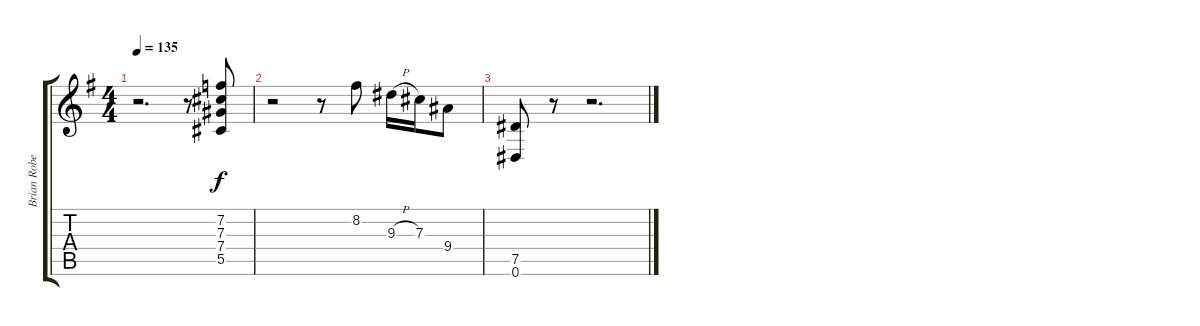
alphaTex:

\track ("Brian Robertson" "Brian Robe") {instrument overdrivenguitar}
\staff {score tabs}
\tuning (Eb4 Bb3 Gb3 Db3 Ab2 Eb2) {hide}
\ts (4 4)
\tempo 135
\clef g2
\ks eminor
r.2{d dy f} r.8 (7.2 7.3 7.4 5.5).8 |
r.2 r.8 8.2.8 9.3{h}.16 7.3.16 9.4.8 |
(7.5 0.6).8 r.8 r.2{d}
